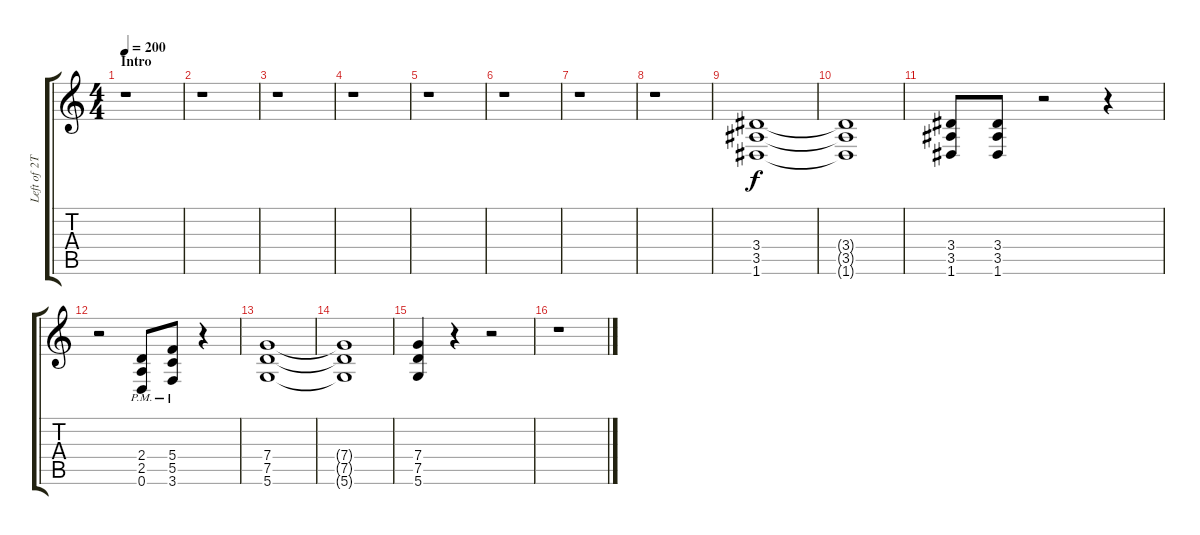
\track ("Left of 2TW" "Left of 2T") {mute instrument distortionguitar}
\staff {score tabs}
\tuning (D4 A3 F3 C3 G2 D2) {hide}
\ts (4 4)
\section ("" "Intro")
\tempo 200
\clef g2
\ks c
r.1{dy f instrument distortionguitar} |
r.1 |
r.1 |
r.1 |
r.1 |
r.1 |
r.1 |
r.1 |
(3.4 3.5 1.6).1 |
(3.4{t} 3.5{t} 1.6{t}).1 |
(3.4 3.5 1.6).8 (3.4 3.5 1.6).8 r.2 r.4 |
r.2 (2.4{pm} 2.5{pm} 0.6{pm}).8 (5.4{pm} 5.5{pm} 3.6{pm}).8 r.4 |
(7.4 7.5 5.6).1 |
(7.4{t} 7.5{t} 5.6{t}).1 |
(7.4 7.5 5.6).4 r.4 r.2 |
r.1
